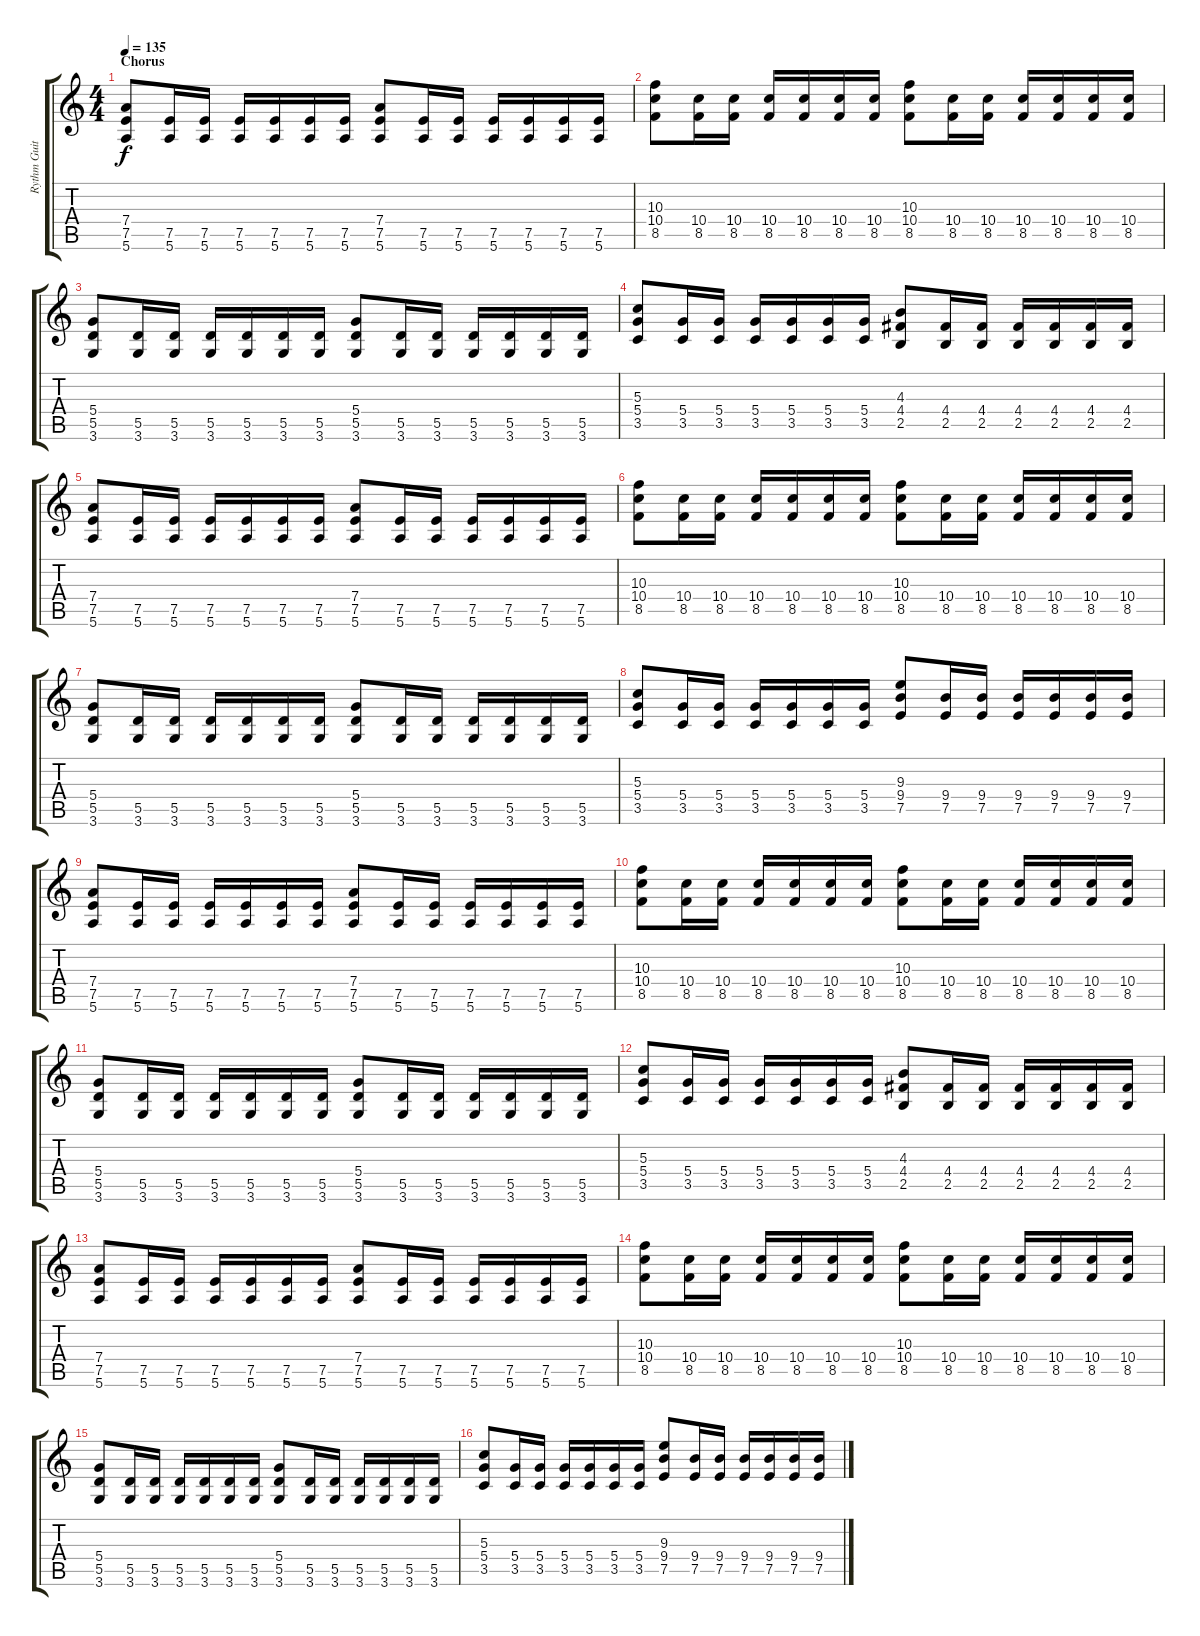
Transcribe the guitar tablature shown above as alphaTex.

\track ("Rythm Guitar" "Rythm Guit") {instrument distortionguitar}
\staff {score tabs}
\tuning (E4 B3 G3 D3 A2 E2) {hide}
\ts (4 4)
\section ("" "Chorus")
\tempo 135
\clef g2
\ks c
(7.4 7.5 5.6).8{dy f} (7.5 5.6).16 (7.5 5.6).16 (7.5 5.6).16 (7.5 5.6).16 (7.5 5.6).16 (7.5 5.6).16 (7.4 7.5 5.6).8 (7.5 5.6).16 (7.5 5.6).16 (7.5 5.6).16 (7.5 5.6).16 (7.5 5.6).16 (7.5 5.6).16 |
(10.3 10.4 8.5).8 (10.4 8.5).16 (10.4 8.5).16 (10.4 8.5).16 (10.4 8.5).16 (10.4 8.5).16 (10.4 8.5).16 (10.3 10.4 8.5).8 (10.4 8.5).16 (10.4 8.5).16 (10.4 8.5).16 (10.4 8.5).16 (10.4 8.5).16 (10.4 8.5).16 |
(5.4 5.5 3.6).8 (5.5 3.6).16 (5.5 3.6).16 (5.5 3.6).16 (5.5 3.6).16 (5.5 3.6).16 (5.5 3.6).16 (5.4 5.5 3.6).8 (5.5 3.6).16 (5.5 3.6).16 (5.5 3.6).16 (5.5 3.6).16 (5.5 3.6).16 (5.5 3.6).16 |
(5.3 5.4 3.5).8 (5.4 3.5).16 (5.4 3.5).16 (5.4 3.5).16 (5.4 3.5).16 (5.4 3.5).16 (5.4 3.5).16 (4.3 4.4 2.5).8 (4.4 2.5).16 (4.4 2.5).16 (4.4 2.5).16 (4.4 2.5).16 (4.4 2.5).16 (4.4 2.5).16 |
(7.4 7.5 5.6).8 (7.5 5.6).16 (7.5 5.6).16 (7.5 5.6).16 (7.5 5.6).16 (7.5 5.6).16 (7.5 5.6).16 (7.4 7.5 5.6).8 (7.5 5.6).16 (7.5 5.6).16 (7.5 5.6).16 (7.5 5.6).16 (7.5 5.6).16 (7.5 5.6).16 |
(10.3 10.4 8.5).8 (10.4 8.5).16 (10.4 8.5).16 (10.4 8.5).16 (10.4 8.5).16 (10.4 8.5).16 (10.4 8.5).16 (10.3 10.4 8.5).8 (10.4 8.5).16 (10.4 8.5).16 (10.4 8.5).16 (10.4 8.5).16 (10.4 8.5).16 (10.4 8.5).16 |
(5.4 5.5 3.6).8 (5.5 3.6).16 (5.5 3.6).16 (5.5 3.6).16 (5.5 3.6).16 (5.5 3.6).16 (5.5 3.6).16 (5.4 5.5 3.6).8 (5.5 3.6).16 (5.5 3.6).16 (5.5 3.6).16 (5.5 3.6).16 (5.5 3.6).16 (5.5 3.6).16 |
(5.3 5.4 3.5).8 (5.4 3.5).16 (5.4 3.5).16 (5.4 3.5).16 (5.4 3.5).16 (5.4 3.5).16 (5.4 3.5).16 (9.3 9.4 7.5).8 (9.4 7.5).16 (9.4 7.5).16 (9.4 7.5).16 (9.4 7.5).16 (9.4 7.5).16 (9.4 7.5).16 |
(7.4 7.5 5.6).8 (7.5 5.6).16 (7.5 5.6).16 (7.5 5.6).16 (7.5 5.6).16 (7.5 5.6).16 (7.5 5.6).16 (7.4 7.5 5.6).8 (7.5 5.6).16 (7.5 5.6).16 (7.5 5.6).16 (7.5 5.6).16 (7.5 5.6).16 (7.5 5.6).16 |
(10.3 10.4 8.5).8 (10.4 8.5).16 (10.4 8.5).16 (10.4 8.5).16 (10.4 8.5).16 (10.4 8.5).16 (10.4 8.5).16 (10.3 10.4 8.5).8 (10.4 8.5).16 (10.4 8.5).16 (10.4 8.5).16 (10.4 8.5).16 (10.4 8.5).16 (10.4 8.5).16 |
(5.4 5.5 3.6).8 (5.5 3.6).16 (5.5 3.6).16 (5.5 3.6).16 (5.5 3.6).16 (5.5 3.6).16 (5.5 3.6).16 (5.4 5.5 3.6).8 (5.5 3.6).16 (5.5 3.6).16 (5.5 3.6).16 (5.5 3.6).16 (5.5 3.6).16 (5.5 3.6).16 |
(5.3 5.4 3.5).8 (5.4 3.5).16 (5.4 3.5).16 (5.4 3.5).16 (5.4 3.5).16 (5.4 3.5).16 (5.4 3.5).16 (4.3 4.4 2.5).8 (4.4 2.5).16 (4.4 2.5).16 (4.4 2.5).16 (4.4 2.5).16 (4.4 2.5).16 (4.4 2.5).16 |
(7.4 7.5 5.6).8 (7.5 5.6).16 (7.5 5.6).16 (7.5 5.6).16 (7.5 5.6).16 (7.5 5.6).16 (7.5 5.6).16 (7.4 7.5 5.6).8 (7.5 5.6).16 (7.5 5.6).16 (7.5 5.6).16 (7.5 5.6).16 (7.5 5.6).16 (7.5 5.6).16 |
(10.3 10.4 8.5).8 (10.4 8.5).16 (10.4 8.5).16 (10.4 8.5).16 (10.4 8.5).16 (10.4 8.5).16 (10.4 8.5).16 (10.3 10.4 8.5).8 (10.4 8.5).16 (10.4 8.5).16 (10.4 8.5).16 (10.4 8.5).16 (10.4 8.5).16 (10.4 8.5).16 |
(5.4 5.5 3.6).8 (5.5 3.6).16 (5.5 3.6).16 (5.5 3.6).16 (5.5 3.6).16 (5.5 3.6).16 (5.5 3.6).16 (5.4 5.5 3.6).8 (5.5 3.6).16 (5.5 3.6).16 (5.5 3.6).16 (5.5 3.6).16 (5.5 3.6).16 (5.5 3.6).16 |
(5.3 5.4 3.5).8 (5.4 3.5).16 (5.4 3.5).16 (5.4 3.5).16 (5.4 3.5).16 (5.4 3.5).16 (5.4 3.5).16 (9.3 9.4 7.5).8 (9.4 7.5).16 (9.4 7.5).16 (9.4 7.5).16 (9.4 7.5).16 (9.4 7.5).16 (9.4 7.5).16
